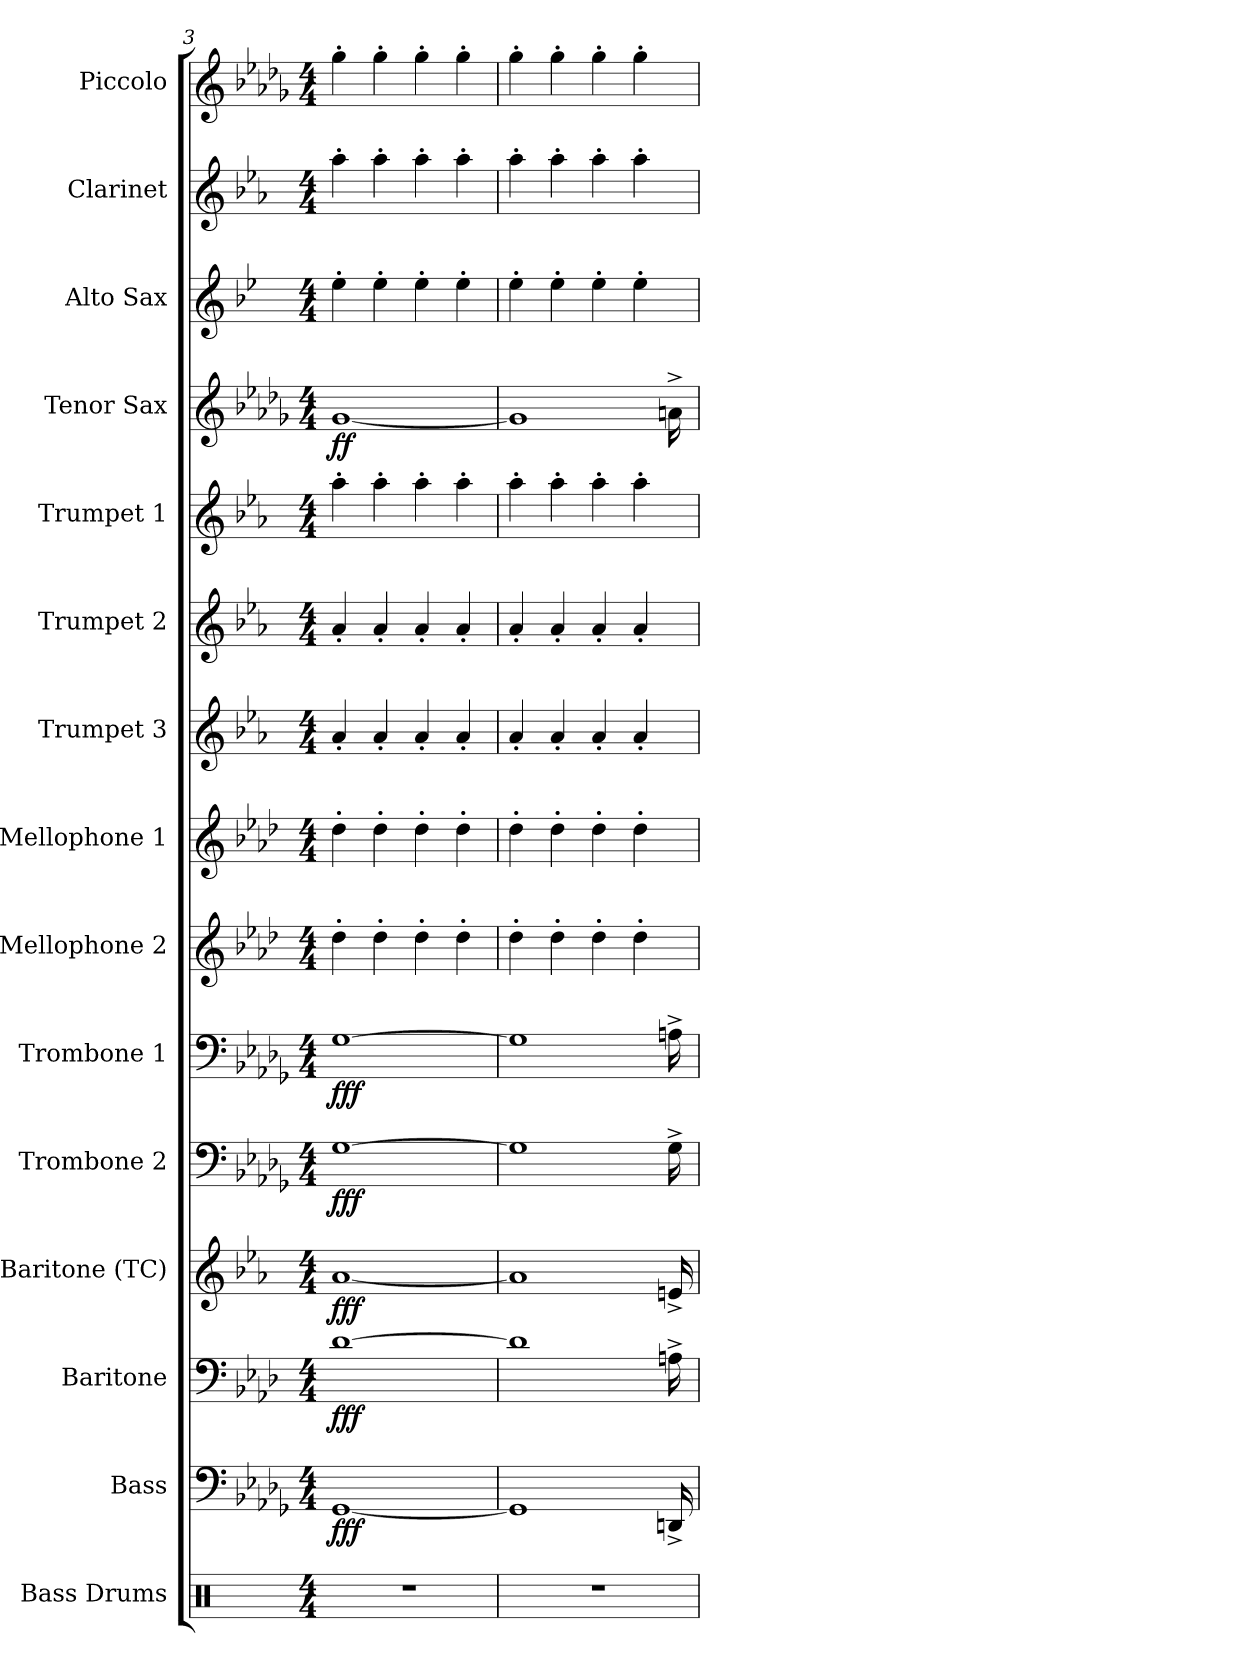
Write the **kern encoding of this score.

**kern	**kern	**dynam	**kern	**dynam	**kern	**dynam	**kern	**dynam	**kern	**dynam	**kern	**kern	**kern	**kern	**kern	**kern	**dynam	**kern	**kern	**kern
*part15	*part14	*part14	*part13	*part13	*part12	*part12	*part11	*part11	*part10	*part10	*part9	*part8	*part7	*part6	*part5	*part4	*part4	*part3	*part2	*part1
*staff15	*staff14	*staff14	*staff13	*staff13	*staff12	*staff12	*staff11	*staff11	*staff10	*staff10	*staff9	*staff8	*staff7	*staff6	*staff5	*staff4	*staff4	*staff3	*staff2	*staff1
*I"Bass Drums	*I"Bass	*	*I"Baritone	*	*I"Baritone (TC)	*	*I"Trombone 2	*	*I"Trombone 1	*	*I"Mellophone 2	*I"Mellophone 1	*I"Trumpet 3	*I"Trumpet 2	*I"Trumpet 1	*I"Tenor Sax	*	*I"Alto Sax	*I"Clarinet	*I"Piccolo
*I'B.D.	*I'Bass	*	*I'Btn.	*	*I'Bar.	*	*I'Tbn. 2	*	*I'Tbn. 1	*	*I'Mello. 2	*I'Mph. 1	*I'Tpt. 3	*I'Tpt. 2	*I'Tpt. 1	*I'T. Sax.	*	*I'A. Sax.	*I'Cl.	*I'Picc.
*clefX	*clefF4	*	*clefF4	*	*clefG2	*	*clefF4	*	*clefF4	*	*clefG2	*clefG2	*clefG2	*clefG2	*clefG2	*clefG2	*	*clefG2	*clefG2	*clefG2
*	*	*	*ITrd4c7	*	*ITrd4c7	*	*	*	*	*	*ITrd4c7	*ITrd4c7	*ITrd1c2	*ITrd1c2	*ITrd1c2	*ITrd8c14	*	*ITrd5c9	*ITrd1c2	*ITrd-7c-12
*k[]	*k[b-e-a-d-g-]	*	*k[b-e-a-d-g-]	*	*k[b-e-a-d-]	*	*k[b-e-a-d-g-]	*	*k[b-e-a-d-g-]	*	*k[b-e-a-d-g-]	*k[b-e-a-d-g-]	*k[b-e-a-d-g-]	*k[b-e-a-d-g-]	*k[b-e-a-d-g-]	*k[b-e-a-d-g-]	*	*k[b-e-a-d-g-]	*k[b-e-a-d-g-]	*k[b-e-a-d-g-]
*M4/4	*M4/4	*	*M4/4	*	*M4/4	*	*M4/4	*	*M4/4	*	*M4/4	*M4/4	*M4/4	*M4/4	*M4/4	*M4/4	*	*M4/4	*M4/4	*M4/4
=3	=3	=3	=3	=3	=3	=3	=3	=3	=3	=3	=3	=3	=3	=3	=3	=3	=3	=3	=3	=3
!	!	!LO:DY:b	!	!LO:DY:b	!	!LO:DY:b	!	!LO:DY:b	!	!LO:DY:b	!	!	!	!	!	!	!LO:DY:b	!	!	!
1r	[1GG-	fff	[1G-	fff	[1d-	fff	[1G-	fff	[1G-	fff	4g-'\	4g-'\	4g-'/	4g-'/	4gg-'\	[1G-	ff	4g-'\	4gg-'\	4ggg-'\
.	.	.	.	.	.	.	.	.	.	.	4g-'\	4g-'\	4g-'/	4g-'/	4gg-'\	.	.	4g-'\	4gg-'\	4ggg-'\
.	.	.	.	.	.	.	.	.	.	.	4g-'\	4g-'\	4g-'/	4g-'/	4gg-'\	.	.	4g-'\	4gg-'\	4ggg-'\
.	.	.	.	.	.	.	.	.	.	.	4g-'\	4g-'\	4g-'/	4g-'/	4gg-'\	.	.	4g-'\	4gg-'\	4ggg-'\
=4	=4	=4	=4	=4	=4	=4	=4	=4	=4	=4	=4	=4	=4	=4	=4	=4	=4	=4	=4	=4
!	!LO:N:vis=1	!	!LO:N:vis=1	!	!LO:N:vis=1	!	!LO:N:vis=1	!	!LO:N:vis=1	!	!	!	!	!	!	!LO:N:vis=1	!	!	!	!
1r	2...GG-/]	.	2...G-\]	.	2...d-/]	.	2...G-\]	.	2...G-\]	.	4g-'\	4g-'\	4g-'/	4g-'/	4gg-'\	2...G-/]	.	4g-'\	4gg-'\	4ggg-'\
.	.	.	.	.	.	.	.	.	.	.	4g-'\	4g-'\	4g-'/	4g-'/	4gg-'\	.	.	4g-'\	4gg-'\	4ggg-'\
.	.	.	.	.	.	.	.	.	.	.	4g-'\	4g-'\	4g-'/	4g-'/	4gg-'\	.	.	4g-'\	4gg-'\	4ggg-'\
.	.	.	.	.	.	.	.	.	.	.	4g-'\	4g-'\	4g-'/	4g-'/	4gg-'\	.	.	4g-'\	4gg-'\	4ggg-'\
.	16DDn^/	.	16Dn^\	.	16An^/	.	16G-^\	.	16An^\	.	.	.	.	.	.	16An^\	.	.	.	.
=	=	=	=	=	=	=	=	=	=	=	=	=	=	=	=	=	=	=	=	=
*-	*-	*-	*-	*-	*-	*-	*-	*-	*-	*-	*-	*-	*-	*-	*-	*-	*-	*-	*-	*-
